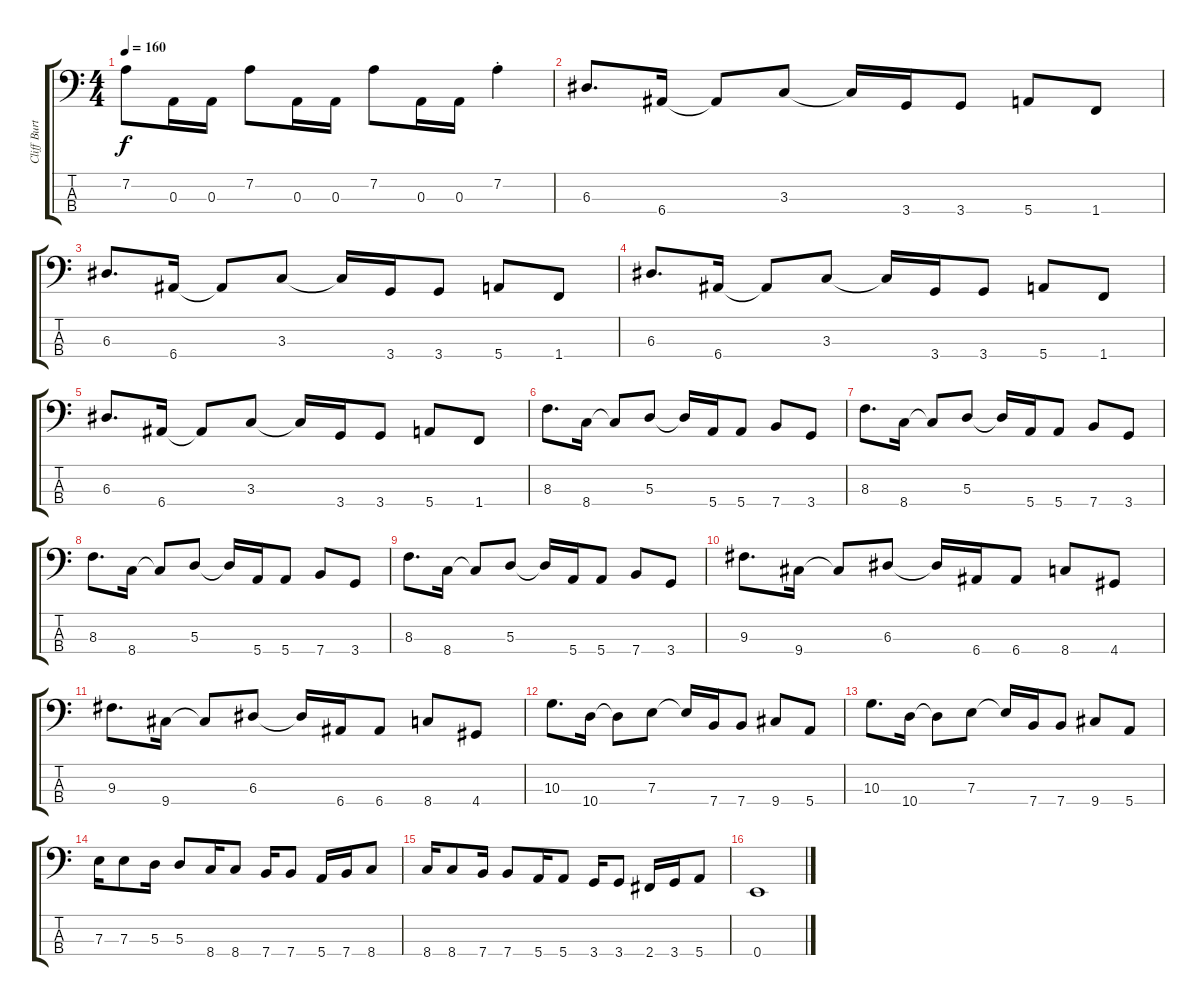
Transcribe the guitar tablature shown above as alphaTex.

\track ("Cliff Burton" "Cliff Burt") {instrument electricbassfinger}
\staff {score tabs}
\tuning (G2 D2 A1 E1) {hide}
\ts (4 4)
\tempo 160
\clef f4
\ks aminor
7.2.8{dy f} 0.3.16 0.3.16 7.2.8 0.3.16 0.3.16 7.2.8 0.3.16 0.3.16 7.2{st}.4 |
6.3.8{d} 6.4.16 6.4{t}.8 3.3.8 3.3{t}.16 3.4.16 3.4.8 5.4.8 1.4.8 |
6.3.8{d} 6.4.16 6.4{t}.8 3.3.8 3.3{t}.16 3.4.16 3.4.8 5.4.8 1.4.8 |
6.3.8{d} 6.4.16 6.4{t}.8 3.3.8 3.3{t}.16 3.4.16 3.4.8 5.4.8 1.4.8 |
6.3.8{d} 6.4.16 6.4{t}.8 3.3.8 3.3{t}.16 3.4.16 3.4.8 5.4.8 1.4.8 |
8.3.8{d} 8.4.16 8.4{t}.8 5.3.8 5.3{t}.16 5.4.16 5.4.8 7.4.8 3.4.8 |
8.3.8{d} 8.4.16 8.4{t}.8 5.3.8 5.3{t}.16 5.4.16 5.4.8 7.4.8 3.4.8 |
8.3.8{d} 8.4.16 8.4{t}.8 5.3.8 5.3{t}.16 5.4.16 5.4.8 7.4.8 3.4.8 |
8.3.8{d} 8.4.16 8.4{t}.8 5.3.8 5.3{t}.16 5.4.16 5.4.8 7.4.8 3.4.8 |
9.3.8{d} 9.4.16 9.4{t}.8 6.3.8 6.3{t}.16 6.4.16 6.4.8 8.4.8 4.4.8 |
9.3.8{d} 9.4.16 9.4{t}.8 6.3.8 6.3{t}.16 6.4.16 6.4.8 8.4.8 4.4.8 |
10.3.8{d} 10.4.16 10.4{t}.8 7.3.8 7.3{t}.16 7.4.16 7.4.8 9.4.8 5.4.8 |
10.3.8{d} 10.4.16 10.4{t}.8 7.3.8 7.3{t}.16 7.4.16 7.4.8 9.4.8 5.4.8 |
7.3.16 7.3.8 5.3.16 5.3.8 8.4.16 8.4.8 7.4.16 7.4.8 5.4.16 7.4.16 8.4.8 |
8.4.16 8.4.8 7.4.16 7.4.8 5.4.16 5.4.8 3.4.16 3.4.8 2.4.16 3.4.16 5.4.8 |
0.4.1
